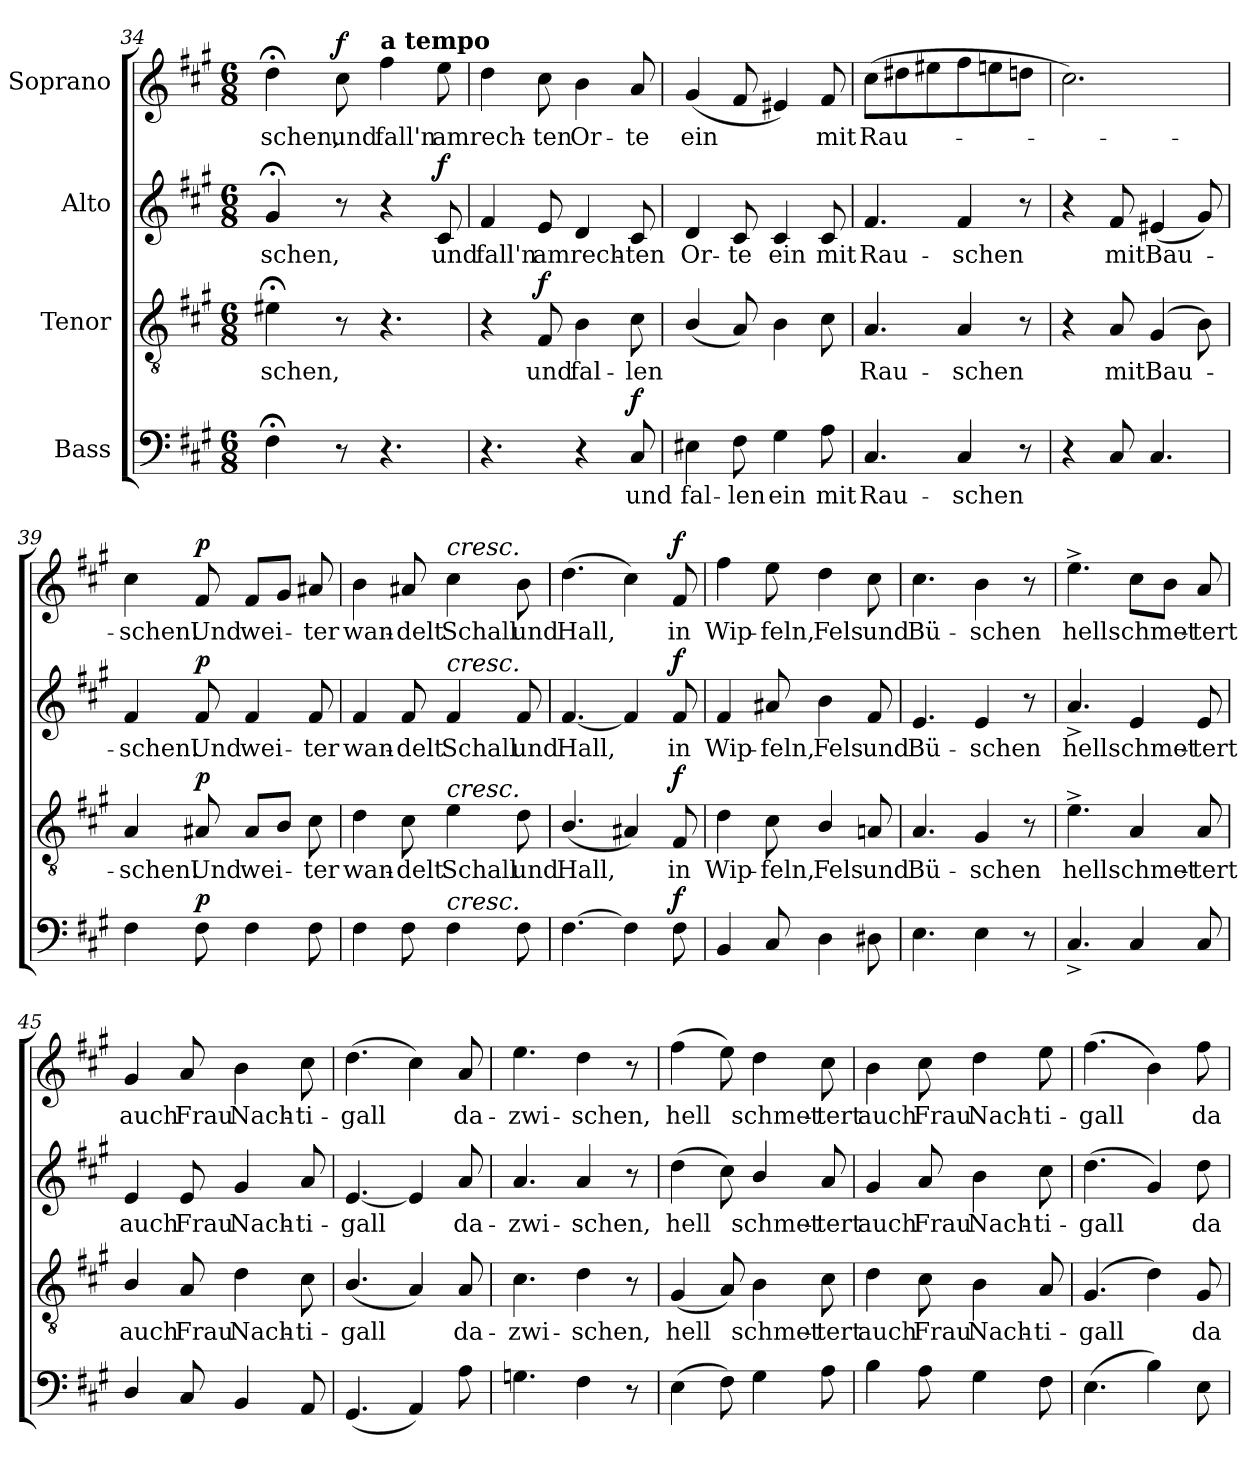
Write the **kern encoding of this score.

**kern	**text	**dynam	**kern	**text	**dynam	**kern	**text	**dynam	**kern	**text	**dynam
*part4	*part4	*part4	*part3	*part3	*part3	*part2	*part2	*part2	*part1	*part1	*part1
*staff4	*staff4	*staff4	*staff3	*staff3	*staff3	*staff2	*staff2	*staff2	*staff1	*staff1	*staff1
*I"Bass	*	*	*I"Tenor	*	*	*I"Alto	*	*	*I"Soprano	*	*
*clefF4	*	*	*clefGv2	*	*	*clefG2	*	*	*clefG2	*	*
*k[f#c#g#]	*	*	*k[f#c#g#]	*	*	*k[f#c#g#]	*	*	*k[f#c#g#]	*	*
*M6/8	*	*	*M6/8	*	*	*M6/8	*	*	*M6/8	*	*
=34	=34	=34	=34	=34	=34	=34	=34	=34	=34	=34	=34
4F#;<\	.	.	4e#X;<\	-schen,	.	4g#;</	-schen,	.	4dd;<\	-schen,	.
!	!	!	!	!	!	!	!	!	!	!	!LO:DY:a
8r	.	.	8r	.	.	8r	.	.	8cc#\	und	f
!	!	!	!	!	!	!	!	!	!LO:TX:a:B:t=a tempo	!	!
4.r	.	.	4.r	.	.	4r	.	.	4ff#\	fall'n	.
!	!	!	!	!	!	!	!	!LO:DY:a	!	!	!
.	.	.	.	.	.	8c#/	und	f	8ee\	am	.
=35	=35	=35	=35	=35	=35	=35	=35	=35	=35	=35	=35
4.r	.	.	4r	.	.	4f#/	fall'n	.	4dd\	rech-	.
!	!	!	!	!	!LO:DY:a	!	!	!	!	!	!
.	.	.	8F#/	und	f	8e/	am	.	8cc#\	-ten	.
4r	.	.	4B\	fal-	.	4d/	rech-	.	4b\	Or-	.
!	!	!LO:DY:a	!	!	!	!	!	!	!	!	!
8C#/	und	f	8c#\	-len	.	8c#/	-ten	.	8a/	-te	.
=36	=36	=36	=36	=36	=36	=36	=36	=36	=36	=36	=36
4E#X\	fal-	.	(4B/	.	.	4d/	Or-	.	(4g#/	ein	.
8F#\	-len	.	8A/)	.	.	8c#/	-te	.	8f#/	.	.
4G#\	ein	.	4B\	.	.	4c#/	ein	.	4e#X/)	.	.
8A\	mit	.	8c#\	.	.	8c#/	mit	.	8f#/	mit	.
=37	=37	=37	=37	=37	=37	=37	=37	=37	=37	=37	=37
4.C#/	Rau-	.	4.A/	Rau-	.	4.f#/	Rau-	.	(8cc#\L	Rau-	.
.	.	.	.	.	.	.	.	.	8dd#X\	.	.
.	.	.	.	.	.	.	.	.	8ee#X\	.	.
4C#/	-schen	.	4A/	-schen	.	4f#/	-schen	.	8ff#\	.	.
.	.	.	.	.	.	.	.	.	8een\	.	.
8r	.	.	8r	.	.	8r	.	.	8ddn\J	.	.
=38	=38	=38	=38	=38	=38	=38	=38	=38	=38	=38	=38
4r	.	.	4r	.	.	4r	.	.	2.cc#\)	.	.
8C#/	.	.	8A/	mit	.	8f#/	mit	.	.	.	.
4.C#/	.	.	(4G#/	Bau-	.	(4e#X/	Bau-	.	.	.	.
.	.	.	8B\)	.	.	8g#/)	.	.	.	.	.
=39	=39	=39	=39	=39	=39	=39	=39	=39	=39	=39	=39
4F#\	.	.	4A/	-schen.	.	4f#/	-schen.	.	4cc#\	-schen.	.
!	!	!LO:DY:a	!	!	!LO:DY:a	!	!	!LO:DY:a	!	!	!LO:DY:a
8F#\	.	p	8A#X/	Und	p	8f#/	Und	p	8f#/	Und	p
4F#\	.	.	8A#/L	wei-	.	4f#/	wei-	.	8f#/L	wei-	.
.	.	.	8B/J	.	.	.	.	.	8g#/J	.	.
8F#\	.	.	8c#\	-ter	.	8f#/	-ter	.	8a#X/	-ter	.
=40	=40	=40	=40	=40	=40	=40	=40	=40	=40	=40	=40
4F#\	.	.	4d\	wan-	.	4f#/	wan-	.	4b\	wan-	.
8F#\	.	.	8c#\	-delt	.	8f#/	-delt	.	8a#X/	-delt	.
!	!	!	!	!	!	!	!	!	!LO:TX:a:i:t=cresc.	!	!
!	!	!	!	!	!	!LO:TX:a:i:t=cresc.	!	!	!	!	!
!	!	!	!LO:TX:a:i:t=cresc.	!	!	!	!	!	!	!	!
!LO:TX:a:i:t=cresc.	!	!	!	!	!	!	!	!	!	!	!
4F#\	.	.	4e\	Schall	.	4f#/	Schall	.	4cc#\	Schall	.
8F#\	.	.	8d\	und	.	8f#/	und	.	8b\	und	.
=41	=41	=41	=41	=41	=41	=41	=41	=41	=41	=41	=41
[4.F#\	.	.	(4.B/	Hall,	.	[4.f#/	Hall,	.	(4.dd\	Hall,	.
4F#\]	.	.	4A#X/)	.	.	4f#/]	.	.	4cc#\)	.	.
!	!	!LO:DY:a	!	!	!LO:DY:a	!	!	!LO:DY:a	!	!	!LO:DY:a
8F#\	.	f	8F#/	in	f	8f#/	in	f	8f#/	in	f
=42	=42	=42	=42	=42	=42	=42	=42	=42	=42	=42	=42
4BB/	.	.	4d\	Wip-	.	4f#/	Wip-	.	4ff#\	Wip-	.
8C#/	.	.	8c#\	-feln,	.	8a#X/	-feln,	.	8ee\	-feln,	.
4D\	.	.	4B/	Fels	.	4b\	Fels	.	4dd\	Fels	.
8D#X\	.	.	8An/	und	.	8f#/	und	.	8cc#\	und	.
=43	=43	=43	=43	=43	=43	=43	=43	=43	=43	=43	=43
4.E\	.	.	4.A/	Bü-	.	4.e/	Bü-	.	4.cc#\	Bü-	.
4E\	.	.	4G#/	-schen	.	4e/	-schen	.	4b\	-schen	.
8r	.	.	8r	.	.	8r	.	.	8r	.	.
=44	=44	=44	=44	=44	=44	=44	=44	=44	=44	=44	=44
4.C#^>/	.	.	4.e^\	hell	.	4.a^>/	hell	.	4.ee^\	hell	.
4C#/	.	.	4A/	schmet-	.	4e/	schmet-	.	8cc#\L	schmet-	.
.	.	.	.	.	.	.	.	.	8b\J	.	.
8C#/	.	.	8A/	-tert	.	8e/	-tert	.	8a/	-tert	.
=45	=45	=45	=45	=45	=45	=45	=45	=45	=45	=45	=45
4D/	.	.	4B/	auch	.	4e/	auch	.	4g#/	auch	.
8C#/	.	.	8A/	Frau	.	8e/	Frau	.	8a/	Frau	.
4BB/	.	.	4d\	Nach-	.	4g#/	Nach-	.	4b\	Nach-	.
8AA/	.	.	8c#\	-ti-	.	8a/	-ti-	.	8cc#\	-ti-	.
=46	=46	=46	=46	=46	=46	=46	=46	=46	=46	=46	=46
(4.GG#/	.	.	(4.B/	-gall	.	[4.e/	-gall	.	(4.dd\	-gall	.
4AA/)	.	.	4A/)	.	.	4e/]	.	.	4cc#\)	.	.
8A\	.	.	8A/	da-	.	8a/	da-	.	8a/	da-	.
=47	=47	=47	=47	=47	=47	=47	=47	=47	=47	=47	=47
4.Gn\	.	.	4.c#\	-zwi-	.	4.a/	-zwi-	.	4.ee\	-zwi-	.
4F#\	.	.	4d\	-schen,	.	4a/	-schen,	.	4dd\	-schen,	.
8r	.	.	8r	.	.	8r	.	.	8r	.	.
=48	=48	=48	=48	=48	=48	=48	=48	=48	=48	=48	=48
(4E\	.	.	(4G#/	hell	.	(4dd\	hell	.	(4ff#\	hell	.
8F#\)	.	.	8A/)	.	.	8cc#\)	.	.	8ee\)	.	.
4G#\	.	.	4B\	schmet-	.	4b/	schmet-	.	4dd\	schmet-	.
8A\	.	.	8c#\	-tert	.	8a/	-tert	.	8cc#\	-tert	.
=49	=49	=49	=49	=49	=49	=49	=49	=49	=49	=49	=49
4B\	.	.	4d\	auch	.	4g#/	auch	.	4b\	auch	.
8A\	.	.	8c#\	Frau	.	8a/	Frau	.	8cc#\	Frau	.
4G#\	.	.	4B\	Nach-	.	4b\	Nach-	.	4dd\	Nach-	.
8F#\	.	.	8A/	-ti-	.	8cc#\	-ti-	.	8ee\	-ti-	.
=50	=50	=50	=50	=50	=50	=50	=50	=50	=50	=50	=50
(4.E\	.	.	(4.G#/	-gall	.	(4.dd\	-gall	.	(4.ff#\	-gall	.
4B\)	.	.	4d\)	.	.	4g#/)	.	.	4b\)	.	.
8E\	.	.	8G#/	da-	.	8dd\	da-	.	8ff#\	da-	.
=	=	=	=	=	=	=	=	=	=	=	=
*-	*-	*-	*-	*-	*-	*-	*-	*-	*-	*-	*-
